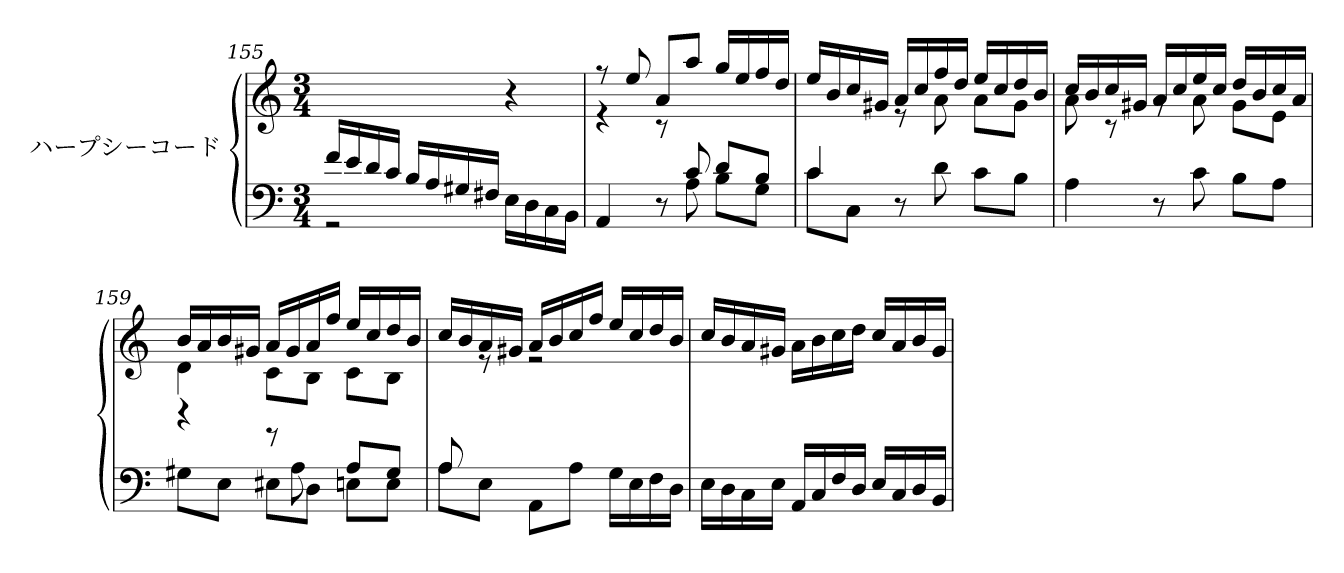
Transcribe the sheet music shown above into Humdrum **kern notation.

**kern	**kern
*part1	*part1
*staff2	*staff1
*I"ハープシーコード	*
*clefF4	*clefG2
*k[]	*k[]
*M3/4	*M3/4
=155	=155
*^	*
16f/LL	2rGG	2ryy
16e/	.	.
16d/	.	.
16c/JJ	.	.
16B/LL	.	.
16A/	.	.
16G#X/	.	.
16F#X/JJ	.	.
4ryy	16E\LL	4r
.	16D\	.
.	16C\	.
.	16BB\JJ	.
!!LO:LB:g=z
=156	=156	=156
*	*	*^
4.ryy	4AA/	8r	4re
.	.	8ee/	.
.	8r	8a/L	8rc
8c/	8A\	8aa/J	4.ryy
8d/L	8B\L	16gg/LL	.
.	.	16ee/	.
8B/J	8G\J	16ff/	.
.	.	16dd/JJ	.
=157	=157	=157	=157
4c/	8c\L	16ee/LL	4ryy
.	.	16b/	.
.	8C\J	16cc/	.
.	.	16g#X/JJ	.
2ryy	8r	16a/LL	8re
.	.	16cc/	.
.	8d\	16ff/	8a\
.	.	16dd/JJ	.
.	8c\L	16ee/LL	8a\L
.	.	16cc/	.
.	8B\J	16dd/	8g#\J
.	.	16b/JJ	.
*v	*v	*	*
=158	=158	=158
4A\	16cc/LL	8a\
.	16b/	.
.	16cc/	8r
.	16g#X/JJ	.
8r	16a/LL	8rg
.	16cc/	.
8c\	16ee/	8a\
.	16cc/JJ	.
8B\L	16dd/LL	8g#\L
.	16b/	.
8A\J	16cc/	8e\J
.	16a/JJ	.
=159	=159	=159
*^	*	*
8G#X\L	4rdd	16b/LL	4d\
.	.	16a/	.
8E\J	.	16b/	.
.	.	16g#X/JJ	.
8E#X\L	8rg	16a/LL	8c\L
.	.	16g#/	.
8D\J	8A\	16a/	8B\J
.	.	16ff/JJ	.
8En\L	8A/L	16ee/LL	8c\L
.	.	16cc/	.
8E\J	8G#/J	16dd/	8B\J
.	.	16b/JJ	.
!!LO:LB:g=z	!!
=160	=160	=160	=160
8A/	8A\L	16cc/LL	8ryy
.	.	16b/	.
2ryy	8E\J	16a/	8re
.	.	16g#X/JJ	.
.	8AA\L	16a/LL	2re
.	.	16b/	.
.	8A\J	16cc/	.
.	.	16ff/JJ	.
.	16G\LL	16ee/LL	.
.	16E\	16cc/	.
8ryy	16F\	16dd/	.
.	16D\JJ	16b/JJ	.
*v	*v	*	*
*	*v	*v
=161	=161
16E\LL	16cc/LL
16D\	16b/
16C\	16a/
16E\JJ	16g#X/JJ
16AA/LL	16a\LL
16C/	16b\
16F/	16cc\
16D/JJ	16dd\JJ
16E/LL	16cc/LL
16C/	16a/
16D/	16b/
16BB/JJ	16g#/JJ
=	=
*-	*-
